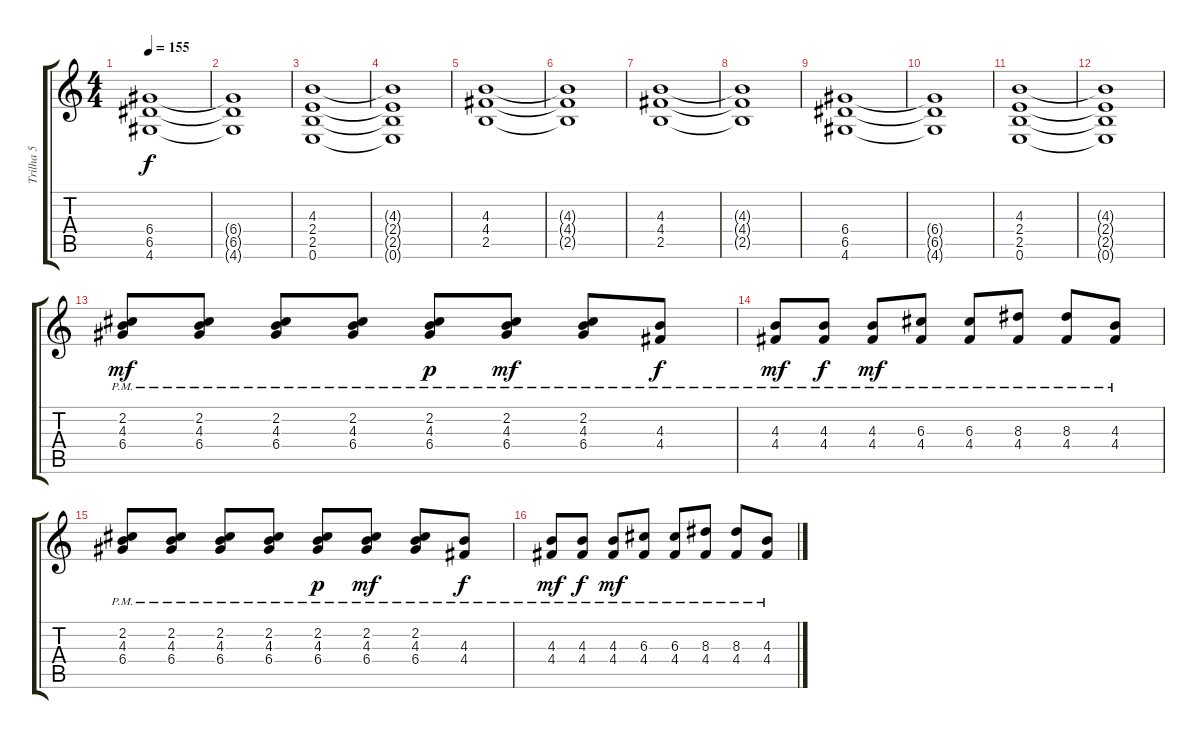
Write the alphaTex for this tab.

\track ("Trilha 5" "Trilha 5") {instrument overdrivenguitar}
\staff {score tabs}
\tuning (E4 B3 G3 D3 A2 E2) {hide}
\ts (4 4)
\tempo 155
\clef g2
\ks c
(6.4 6.5 4.6).1{dy f} |
(6.4{t} 6.5{t} 4.6{t}).1 |
(4.3 2.4 2.5 0.6).1 |
(4.3{t} 2.4{t} 2.5{t} 0.6{t}).1 |
(4.3 4.4 2.5).1{volume 14} |
(4.3{t} 4.4{t} 2.5{t}).1 |
(4.3 4.4 2.5).1 |
(4.3{t} 4.4{t} 2.5{t}).1 |
(6.4 6.5 4.6).1 |
(6.4{t} 6.5{t} 4.6{t}).1 |
(4.3 2.4 2.5 0.6).1 |
(4.3{t} 2.4{t} 2.5{t} 0.6{t}).1 |
(2.2{pm} 4.3{pm} 6.4{pm}).8{dy mf volume 14} (2.2{pm} 4.3{pm} 6.4{pm}).8 (2.2{pm} 4.3{pm} 6.4{pm}).8 (2.2{pm} 4.3{pm} 6.4{pm}).8 (2.2{pm} 4.3{pm} 6.4{pm}).8{dy p} (2.2{pm} 4.3{pm} 6.4{pm}).8{dy mf} (2.2{pm} 4.3{pm} 6.4{pm}).8 (4.3{pm} 4.4{pm}).8{dy f} |
(4.3{pm} 4.4{pm}).8{dy mf} (4.3{pm} 4.4{pm}).8{dy f} (4.3{pm} 4.4{pm}).8{dy mf} (6.3 4.4{pm}).8 (6.3 4.4{pm}).8 (8.3 4.4{pm}).8 (8.3 4.4{pm}).8 (4.3 4.4{pm}).8 |
(2.2{pm} 4.3{pm} 6.4{pm}).8 (2.2{pm} 4.3{pm} 6.4{pm}).8 (2.2{pm} 4.3{pm} 6.4{pm}).8 (2.2{pm} 4.3{pm} 6.4{pm}).8 (2.2{pm} 4.3{pm} 6.4{pm}).8{dy p} (2.2{pm} 4.3{pm} 6.4{pm}).8{dy mf} (2.2{pm} 4.3{pm} 6.4{pm}).8 (4.3{pm} 4.4{pm}).8{dy f} |
(4.3{pm} 4.4{pm}).8{dy mf} (4.3{pm} 4.4{pm}).8{dy f} (4.3{pm} 4.4{pm}).8{dy mf} (6.3 4.4{pm}).8 (6.3 4.4{pm}).8 (8.3 4.4{pm}).8 (8.3 4.4{pm}).8 (4.3 4.4{pm}).8
